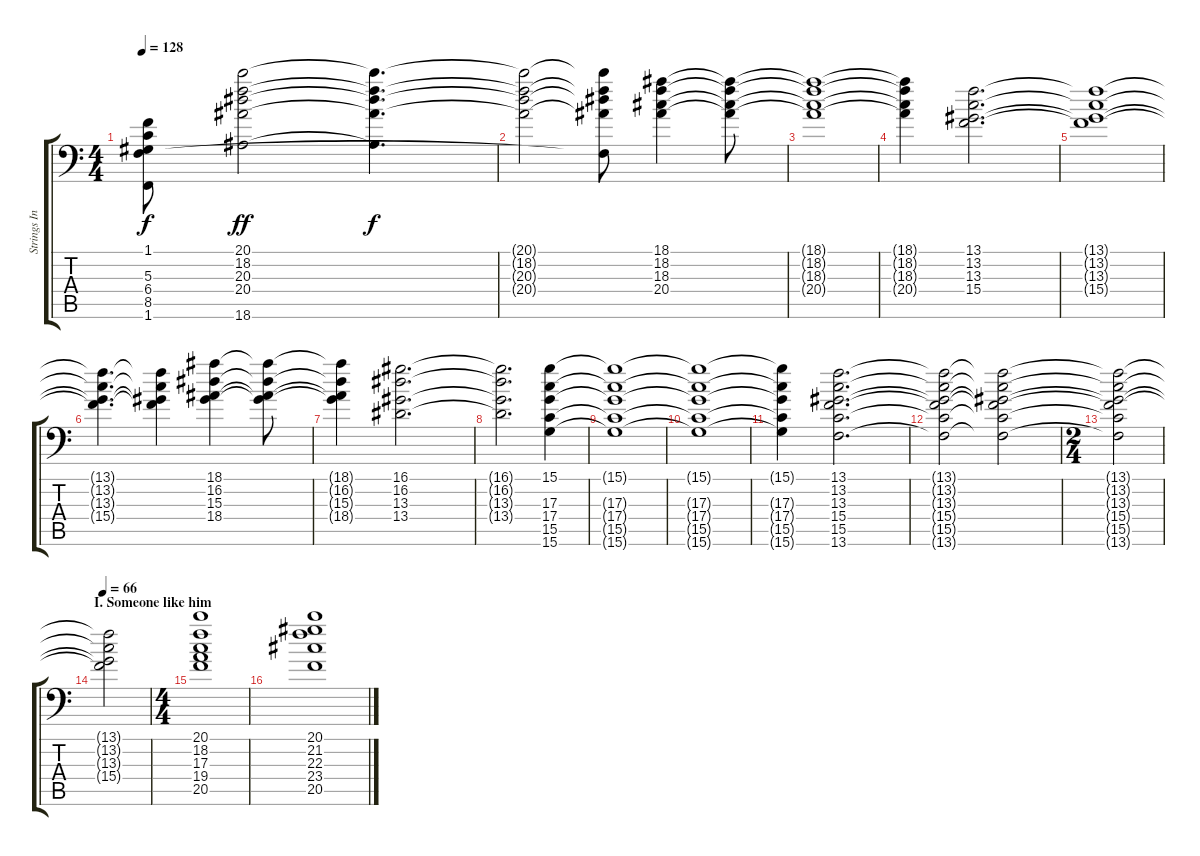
\track ("Strings Intro" "Strings In") {instrument acousticguitarnylon}
\staff {score tabs}
\tuning (E3 B2 G2 D2 A1 E1) {hide}
\ts (4 4)
\tempo 128
\clef f4
\ks c
(1.1{t} 5.3{t} 6.4{t} 8.5{t} 1.6{t}).8{dy f} (20.1 18.2 20.3 20.4 18.6).2{dy ff} (20.1{t} 18.2{t} 20.3{t} 20.4{t} 18.6{t}).4{d dy f} |
(20.1{t} 18.2{t} 20.3{t} 20.4{t}).2 (20.1{t} 18.2{t} 20.3{t} 20.4{t} 8.5{t}).8 (18.1 18.2 18.3 20.4).4 (18.1{t} 18.2{t} 18.3{t} 20.4{t}).8 |
(18.1{t} 18.2{t} 18.3{t} 20.4{t}).1 |
(18.1{t} 18.2{t} 18.3{t} 20.4{t}).4 (13.1 13.2 13.3 15.4).2{d} |
(13.1{t} 13.2{t} 13.3{t} 15.4{t}).1 |
(13.1{t} 13.2{t} 13.3{t} 15.4{t}).4{d} (13.1{t} 13.2{t} 13.3{t} 15.4{t}).4 (18.1 16.2 15.3 18.4).4 (18.1{t} 16.2{t} 15.3{t} 18.4{t}).8 |
(18.1{t} 16.2{t} 15.3{t} 18.4{t}).4 (16.1 16.2 13.3 13.4).2{d} |
(16.1{t} 16.2{t} 13.3{t} 13.4{t}).2{d} (15.1 17.3 17.4 15.5 15.6).4 |
(15.1{t} 17.3{t} 17.4{t} 15.5{t} 15.6{t}).1 |
(15.1{t} 17.3{t} 17.4{t} 15.5{t} 15.6{t}).1 |
(15.1{t} 17.3{t} 17.4{t} 15.5{t} 15.6{t}).4 (13.1 13.2 13.3 15.4 15.5 13.6).2{d} |
(13.1{t} 13.2{t} 13.3{t} 15.4{t} 15.5{t} 13.6{t}).2 (13.1{t} 13.2{t} 13.3{t} 15.4{t} 15.5{t} 13.6{t}).2 |
\ts (2 4)
(13.1{t} 13.2{t} 13.3{t} 15.4{t} 15.5{t} 13.6{t}).2 |
\section ("" "I. Someone like him")
\tempo 66
(13.1{t} 13.2{t} 13.3{t} 15.4{t}).2 |
\ts (4 4)
(20.1 18.2 17.3 19.4 20.5).1{volume 10} |
(20.1 21.2 22.3 23.4 20.5).1
